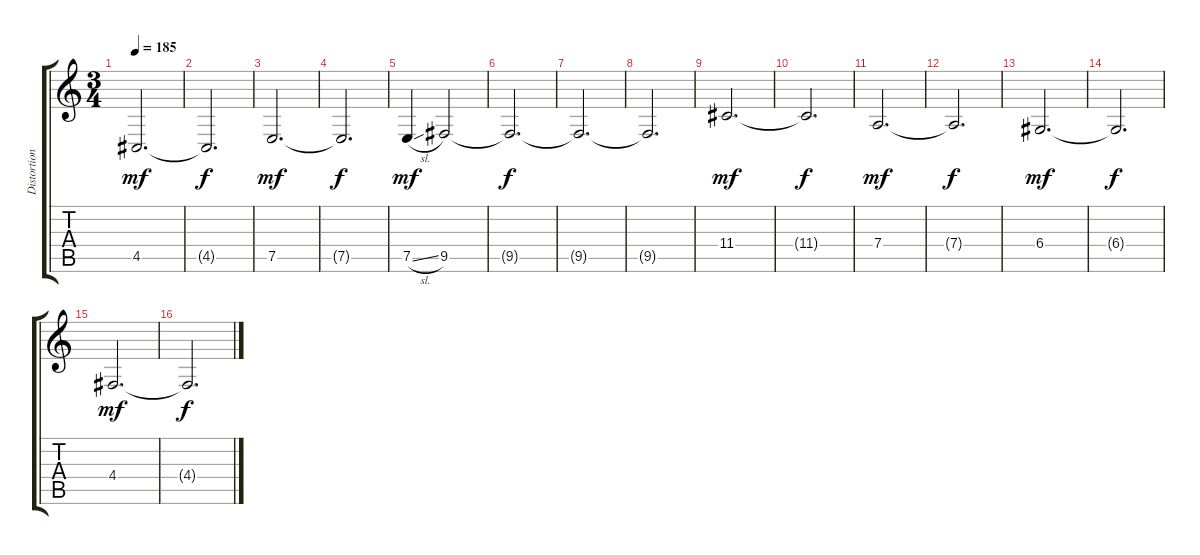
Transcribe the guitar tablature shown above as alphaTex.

\track ("Distortion Guitar" "Distortion") {instrument lead2sawtooth}
\staff {score tabs}
\tuning (E4 B3 G3 D3 A2 E2) {hide}
\ts (3 4)
\tempo 185
\clef g2
\ks c
4.5.2{d dy mf} |
4.5{t}.2{d dy f} |
7.5.2{d dy mf} |
7.5{t}.2{d dy f} |
7.5{sl}.4{dy mf} 9.5.2 |
9.5{t}.2{d dy f} |
9.5{t}.2{d} |
9.5{t}.2{d} |
11.4.2{d dy mf} |
11.4{t}.2{d dy f} |
7.4.2{d dy mf} |
7.4{t}.2{d dy f} |
6.4.2{d dy mf} |
6.4{t}.2{d dy f} |
4.4.2{d dy mf} |
4.4{t}.2{d dy f}
